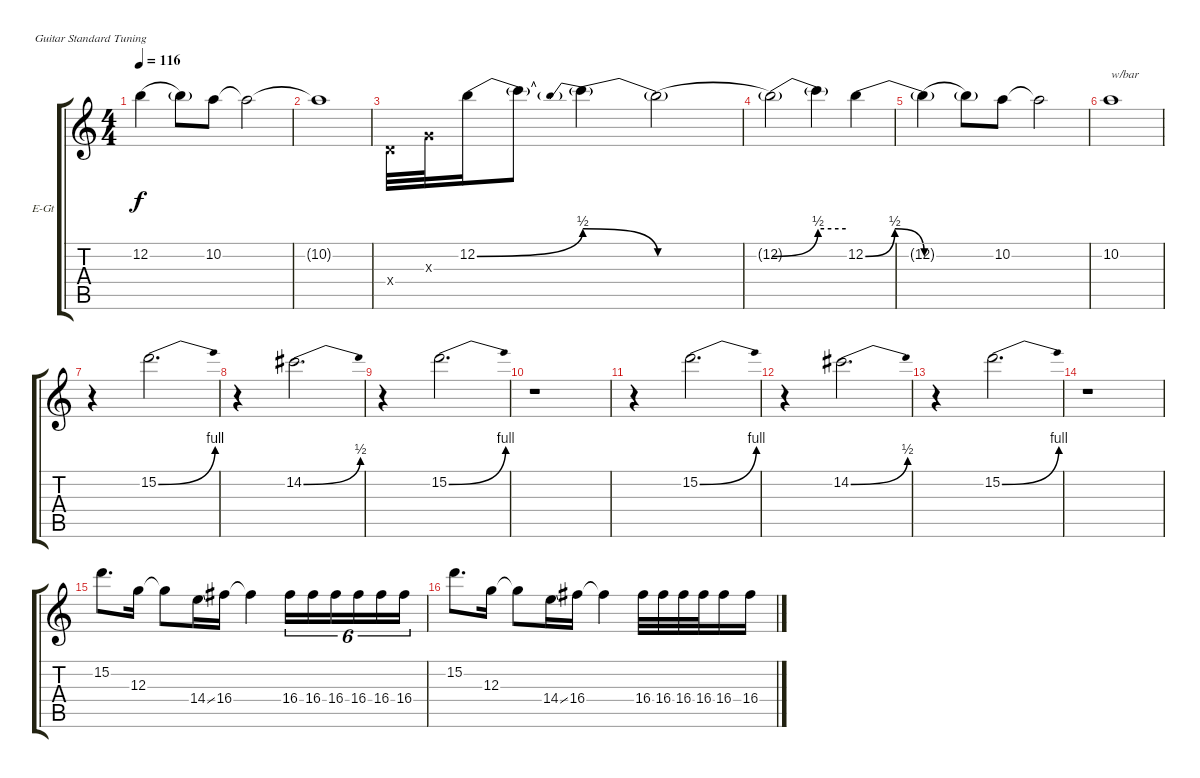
\bracketExtendMode groupsimilarinstruments
\firstSystemTrackNameOrientation horizontal
\otherSystemsTrackNameOrientation horizontal
\track ("Gtr. 2" "E-Gt") {instrument distortionguitar}
\staff {score tabs}
\tuning (E4 B3 G3 D3 A2 E2)
\ts (4 4)
\tempo 116
\clef g2
\ks c
12.2{be (hold 0 0 60 0) t}.4{dy f} 12.2{be (hold 0 0 60 0) t}.8 10.2.8 10.2{t}.2 |
10.2{t}.1 |
0.4{x}.32 0.3{x}.32 12.2{be (bend 0 0 60 2)}.16 12.2{t}.8 12.2{be (prebendrelease 0 2 60 0) t}.4 12.2{be (hold 0 0 60 0) t}.2 |
12.2{be (bend 0 0 60 2) t}.2 12.2{be (hold 0 2 60 2) t}.4 12.2{be (bendrelease 0 0 30 2 30 2 60 0)}.4 |
12.2{be (hold 0 0 60 0) t}.4 12.2{be (hold 0 0 60 0) t}.8 10.2.8 10.2{t}.2 |
10.2.1{txt "w/bar"} |
r.4 15.2{be (bend 0 0 60 4)}.2{d} |
r.4 14.2{be (bend 0 0 60 2)}.2{d} |
r.4 15.2{be (bend 0 0 60 4)}.2{d} |
r.1 |
r.4 15.2{be (bend 0 0 60 4)}.2{d} |
r.4 14.2{be (bend 0 0 60 2)}.2{d} |
r.4 15.2{be (bend 0 0 60 4)}.2{d} |
r.1 |
15.2.8{d} 12.3.16 12.3{t}.8 14.4{ss}.16 16.4.16 16.4{t}.4 16.4.16{tu (6 4)} 16.4.16{tu (6 4)} 16.4.16{tu (6 4)} 16.4.16{tu (6 4)} 16.4.16{tu (6 4)} 16.4.16{tu (6 4)} |
15.2.8{d} 12.3.16 12.3{t}.8 14.4{ss}.16 16.4.16 16.4{t}.4 16.4.32 16.4.32 16.4.32 16.4.32 16.4.16 16.4.16
